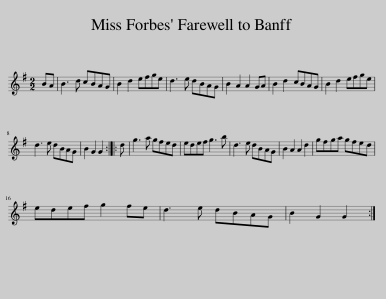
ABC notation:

X:1
L:1/8
M:2/2
I:linebreak $
K:G
V:1 treble
V:1
 BA | B3 d cBAG | B2 d2 efge | d3 e dBAG | B2 A2 A2 GA | %5
 B2 d2 cBAG | B2 d2 efge |$ d3 e dBAG | B2 G2 G2 :: d | %10
 g3 a gfed | edef g3 b | d3 e dBAG | B2 A2 A2 d2 | gfga gfed |$ %15
 edef g2 fe | d3 e dBAG | B2 G2 G2 :| %18
